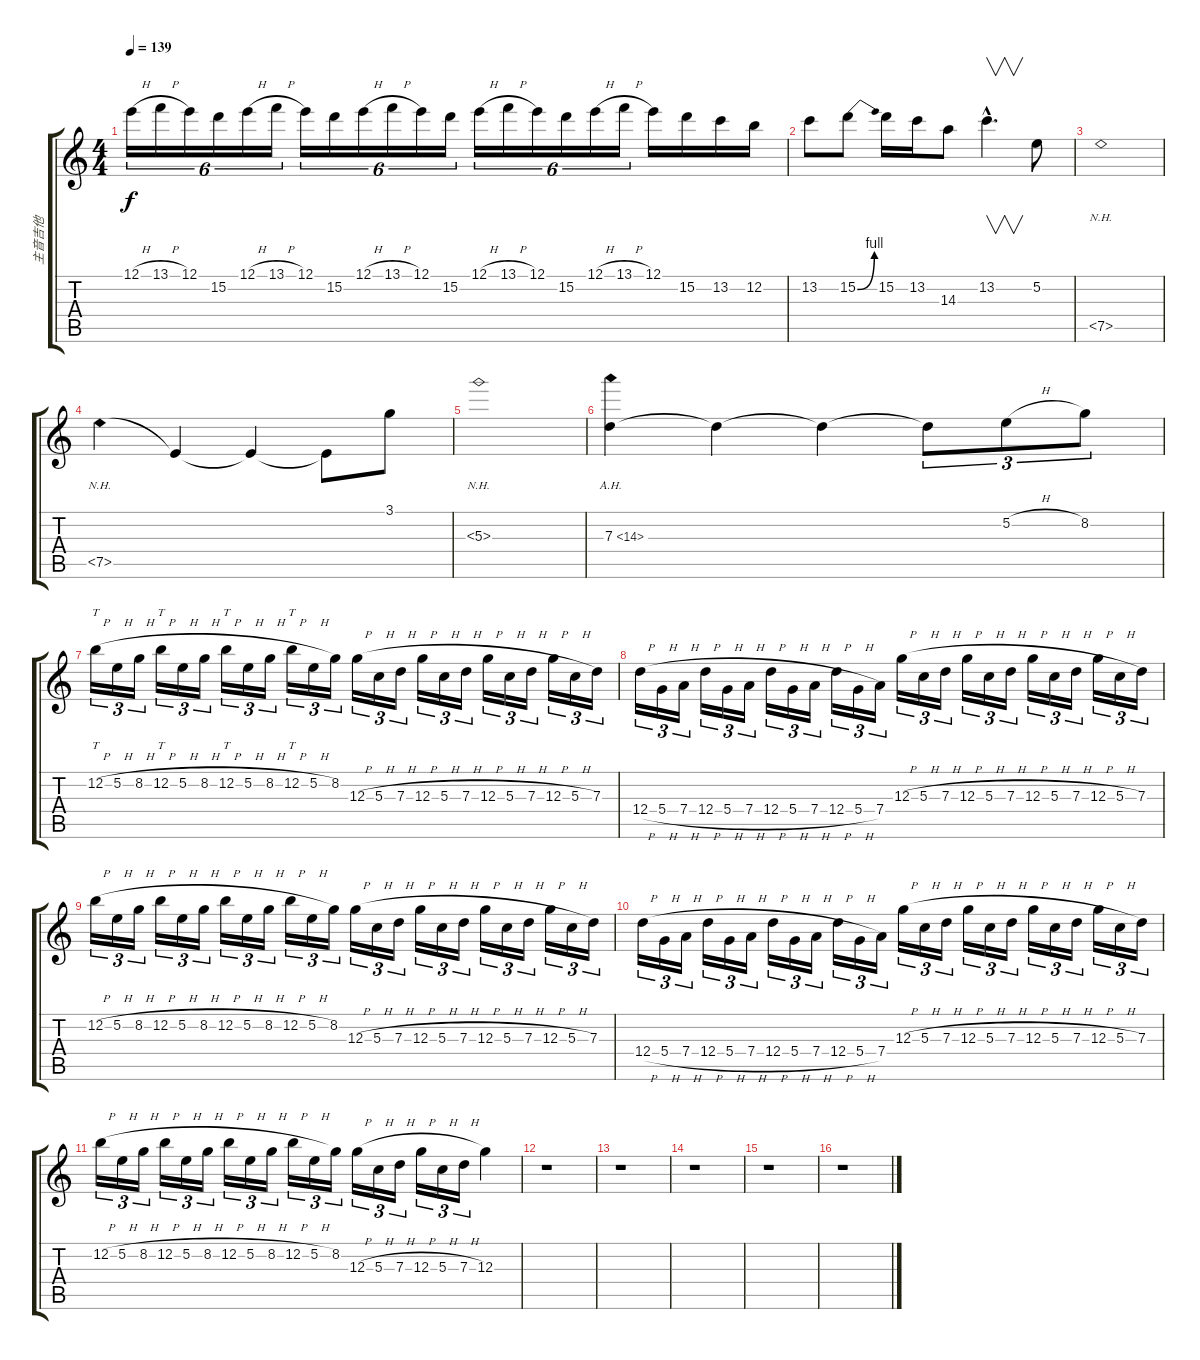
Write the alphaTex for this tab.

\track ("主音吉他" "主音吉他") {instrument distortionguitar}
\staff {score tabs}
\tuning (E4 B3 G3 D3 A2 E2) {hide}
\ts (4 4)
\tempo 139
\clef g2
\ks c
12.1{h}.16{tu (6 4) dy f} 13.1{h}.16{tu (6 4)} 12.1.16{tu (6 4)} 15.2.16{tu (6 4)} 12.1{h}.16{tu (6 4)} 13.1{h}.16{tu (6 4)} 12.1.16{tu (6 4)} 15.2.16{tu (6 4)} 12.1{h}.16{tu (6 4)} 13.1{h}.16{tu (6 4)} 12.1.16{tu (6 4)} 15.2.16{tu (6 4)} 12.1{h}.16{tu (6 4)} 13.1{h}.16{tu (6 4)} 12.1.16{tu (6 4)} 15.2.16{tu (6 4)} 12.1{h}.16{tu (6 4)} 13.1{h}.16{tu (6 4)} 12.1.16 15.2.16 13.2.16 12.2.16 |
13.2.8 15.2{be (bend 0 0 60 4)}.8 15.2.16 13.2.16 14.3.8 13.2{hac}.4{v d} 5.2.8 |
7.5{nh}.1 |
7.5{nh}.4 7.5{t}.4 7.5{t}.4 7.5{t}.8 3.1.8 |
5.3{nh}.1 |
7.3{ah 7}.4 7.3{t}.4 7.3{t}.4 7.3{t}.8{tu (3 2)} 5.2{h}.8{tu (3 2)} 8.2.8{tu (3 2)} |
12.2{h}.16{tt tu (3 2)} 5.2{h}.16{tu (3 2)} 8.2{h}.16{tu (3 2)} 12.2{h}.16{tt tu (3 2)} 5.2{h}.16{tu (3 2)} 8.2{h}.16{tu (3 2)} 12.2{h}.16{tt tu (3 2)} 5.2{h}.16{tu (3 2)} 8.2{h}.16{tu (3 2)} 12.2{h}.16{tt tu (3 2)} 5.2{h}.16{tu (3 2)} 8.2.16{tu (3 2)} 12.3{h}.16{tu (3 2)} 5.3{h}.16{tu (3 2)} 7.3{h}.16{tu (3 2)} 12.3{h}.16{tu (3 2)} 5.3{h}.16{tu (3 2)} 7.3{h}.16{tu (3 2)} 12.3{h}.16{tu (3 2)} 5.3{h}.16{tu (3 2)} 7.3{h}.16{tu (3 2)} 12.3{h}.16{tu (3 2)} 5.3{h}.16{tu (3 2)} 7.3.16{tu (3 2)} |
12.4{h}.16{tu (3 2)} 5.4{h}.16{tu (3 2)} 7.4{h}.16{tu (3 2)} 12.4{h}.16{tu (3 2)} 5.4{h}.16{tu (3 2)} 7.4{h}.16{tu (3 2)} 12.4{h}.16{tu (3 2)} 5.4{h}.16{tu (3 2)} 7.4{h}.16{tu (3 2)} 12.4{h}.16{tu (3 2)} 5.4{h}.16{tu (3 2)} 7.4.16{tu (3 2)} 12.3{h}.16{tu (3 2)} 5.3{h}.16{tu (3 2)} 7.3{h}.16{tu (3 2)} 12.3{h}.16{tu (3 2)} 5.3{h}.16{tu (3 2)} 7.3{h}.16{tu (3 2)} 12.3{h}.16{tu (3 2)} 5.3{h}.16{tu (3 2)} 7.3{h}.16{tu (3 2)} 12.3{h}.16{tu (3 2)} 5.3{h}.16{tu (3 2)} 7.3.16{tu (3 2)} |
12.2{h}.16{tu (3 2)} 5.2{h}.16{tu (3 2)} 8.2{h}.16{tu (3 2)} 12.2{h}.16{tu (3 2)} 5.2{h}.16{tu (3 2)} 8.2{h}.16{tu (3 2)} 12.2{h}.16{tu (3 2)} 5.2{h}.16{tu (3 2)} 8.2{h}.16{tu (3 2)} 12.2{h}.16{tu (3 2)} 5.2{h}.16{tu (3 2)} 8.2.16{tu (3 2)} 12.3{h}.16{tu (3 2)} 5.3{h}.16{tu (3 2)} 7.3{h}.16{tu (3 2)} 12.3{h}.16{tu (3 2)} 5.3{h}.16{tu (3 2)} 7.3{h}.16{tu (3 2)} 12.3{h}.16{tu (3 2)} 5.3{h}.16{tu (3 2)} 7.3{h}.16{tu (3 2)} 12.3{h}.16{tu (3 2)} 5.3{h}.16{tu (3 2)} 7.3.16{tu (3 2)} |
12.4{h}.16{tu (3 2)} 5.4{h}.16{tu (3 2)} 7.4{h}.16{tu (3 2)} 12.4{h}.16{tu (3 2)} 5.4{h}.16{tu (3 2)} 7.4{h}.16{tu (3 2)} 12.4{h}.16{tu (3 2)} 5.4{h}.16{tu (3 2)} 7.4{h}.16{tu (3 2)} 12.4{h}.16{tu (3 2)} 5.4{h}.16{tu (3 2)} 7.4.16{tu (3 2)} 12.3{h}.16{tu (3 2)} 5.3{h}.16{tu (3 2)} 7.3{h}.16{tu (3 2)} 12.3{h}.16{tu (3 2)} 5.3{h}.16{tu (3 2)} 7.3{h}.16{tu (3 2)} 12.3{h}.16{tu (3 2)} 5.3{h}.16{tu (3 2)} 7.3{h}.16{tu (3 2)} 12.3{h}.16{tu (3 2)} 5.3{h}.16{tu (3 2)} 7.3.16{tu (3 2)} |
12.2{h}.16{tu (3 2)} 5.2{h}.16{tu (3 2)} 8.2{h}.16{tu (3 2)} 12.2{h}.16{tu (3 2)} 5.2{h}.16{tu (3 2)} 8.2{h}.16{tu (3 2)} 12.2{h}.16{tu (3 2)} 5.2{h}.16{tu (3 2)} 8.2{h}.16{tu (3 2)} 12.2{h}.16{tu (3 2)} 5.2{h}.16{tu (3 2)} 8.2.16{tu (3 2)} 12.3{h}.16{tu (3 2)} 5.3{h}.16{tu (3 2)} 7.3{h}.16{tu (3 2)} 12.3{h}.16{tu (3 2)} 5.3{h}.16{tu (3 2)} 7.3{h}.16{tu (3 2)} 12.3.4 |
r.1 |
r.1 |
r.1 |
r.1 |
r.1
